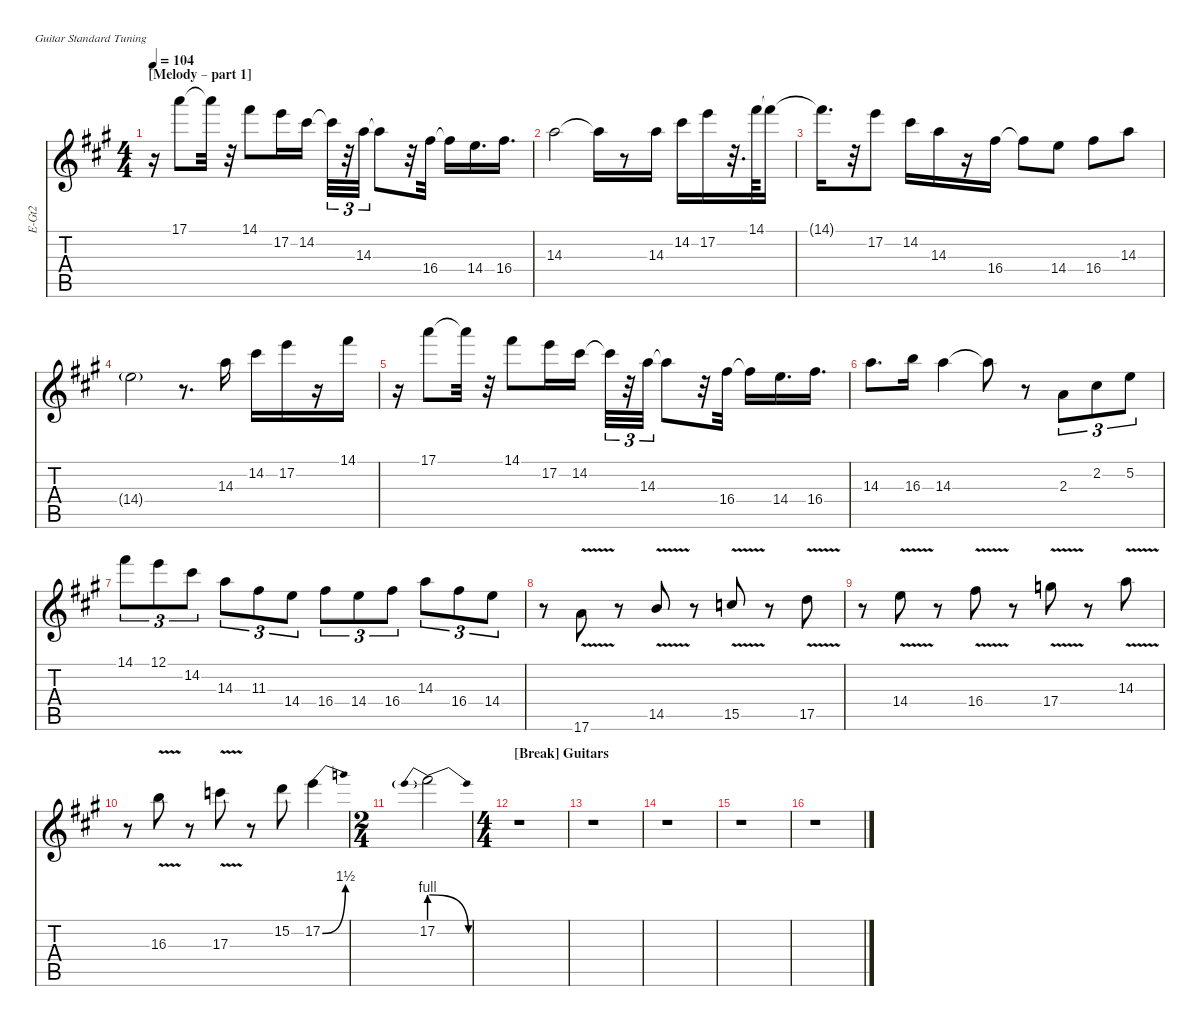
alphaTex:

\hideDynamics
\bracketExtendMode nobrackets
\otherSystemsTrackNameOrientation horizontal
\track ("Electric Guitar 2 (right)" "E-Gt2") {defaultSystemsLayout 4 instrument overdrivenguitar}
\staff {score tabs}
\tuning (E4 B3 G3 D3 A2 E2)
\ts (4 4)
\section ("" "[Melody – part 1] ")
\tempo 104
\clef g2
\ks a
r.16{dy f beam Down} 17.1{acc forcenatural}.8{beam Down} 17.1{t acc forcenatural}.32{beam Down} r.32{beam Down} 14.1{acc #}.8{beam Down} 17.2{acc forcenatural}.16{beam Down} 14.2{acc #}.16{beam Down} 14.2{t acc #}.32{tu (3 2) beam Down} r.32{tu (3 2) beam Down} 14.3{acc forcenatural}.32{tu (3 2) beam Down} 14.3{t acc forcenatural}.8{beam Down} r.32{beam Down} 16.4{acc #}.32{beam Down} 16.4{t acc #}.16{beam Down} 14.4{acc forcenatural}.16{d beam Down} 16.4{acc #}.16{d beam Down} |
14.3{acc forcenatural}.2{beam Down} 14.3{t acc forcenatural}.16{beam Down} r.8{beam Down} 14.3{acc forcenatural}.16{beam Down} 14.2{acc #}.16{beam Down} 17.2{acc forcenatural}.16{beam Down} r.32{d beam Down} 14.1{acc #}.64{beam Down} 14.1{t acc #}.16{beam Down} |
14.1{t acc #}.16{d beam Down} r.32{beam Down} 17.2{acc forcenatural}.8{beam Down} 14.2{acc #}.16{beam Down} 14.3{acc forcenatural}.16{beam Down} r.16{beam Down} 16.4{acc #}.16{beam Down} 16.4{t acc #}.8{beam Down} 14.4{acc forcenatural}.8{beam Down} 16.4{acc #}.8{beam Down} 14.3{acc forcenatural}.8{beam Down} |
14.4{g acc forcenatural}.2{beam Down} r.8{d beam Down} 14.3{acc forcenatural}.16{beam Down} 14.2{acc #}.16{beam Down} 17.2{acc forcenatural}.16{beam Down} r.16{beam Down} 14.1{acc #}.16{beam Down} |
r.16{beam Down} 17.1{acc forcenatural}.8{beam Down} 17.1{t acc forcenatural}.32{beam Down} r.32{beam Down} 14.1{acc #}.8{beam Down} 17.2{acc forcenatural}.16{beam Down} 14.2{acc #}.16{beam Down} 14.2{t acc #}.32{tu (3 2) beam Down} r.32{tu (3 2) beam Down} 14.3{acc forcenatural}.32{tu (3 2) beam Down} 14.3{t acc forcenatural}.8{beam Down} r.32{beam Down} 16.4{acc #}.32{beam Down} 16.4{t acc #}.16{beam Down} 14.4{acc forcenatural}.16{d beam Down} 16.4{acc #}.16{d beam Down} |
14.3{acc forcenatural}.8{d beam Down} 16.3{acc forcenatural}.16{beam Down} 14.3{acc forcenatural}.4{beam Down} 14.3{t acc forcenatural}.8{beam Down} r.8{beam Down} 2.3{acc forcenatural}.8{tu (3 2) beam Down} 2.2{acc #}.8{tu (3 2) beam Down} 5.2{acc forcenatural}.8{tu (3 2) beam Down} |
14.1{acc #}.8{tu (3 2) beam Down} 12.1{acc forcenatural}.8{tu (3 2) beam Down} 14.2{acc #}.8{tu (3 2) beam Down} 14.3{acc forcenatural}.8{tu (3 2) beam Down} 11.3{acc #}.8{tu (3 2) beam Down} 14.4{acc forcenatural}.8{tu (3 2) beam Down} 16.4{acc #}.8{tu (3 2) beam Down} 14.4{acc forcenatural}.8{tu (3 2) beam Down} 16.4{acc #}.8{tu (3 2) beam Down} 14.3{acc forcenatural}.8{tu (3 2) beam Down} 16.4{acc #}.8{tu (3 2) beam Down} 14.4{acc forcenatural}.8{tu (3 2) beam Down} |
r.8{beam Down} 17.6{v acc forcenatural}.8{beam Up} r.8{beam Up} 14.5{v acc forcenatural}.8{beam Up} r.8{beam Up} 15.5{v acc forcenatural}.8{beam Down} r.8{beam Down} 17.5{v acc forcenatural}.8{beam Down} |
r.8{beam Down} 14.4{v acc forcenatural}.8{beam Down} r.8{beam Down} 16.4{v acc #}.8{beam Down} r.8{beam Down} 17.4{v acc forcenatural}.8{beam Down} r.8{beam Down} 14.3{v acc forcenatural}.8{beam Down} |
r.8{beam Down} 16.3{v acc forcenatural}.8{beam Down} r.8{beam Down} 17.3{v acc forcenatural}.8{beam Down} r.8{beam Down} 15.2{acc forcenatural}.8{beam Down} 17.2{be (bend 0 0 7.199999999999999 6) acc forcenatural}.4{beam Down} |
\ts (2 4)
17.2{be (prebendrelease 0 4 2.4 0)}.2{beam Down} |
\ts (4 4)
\section ("" "[Break] Guitars")
r.1{beam Down} |
r.1{beam Down} |
r.1{beam Down} |
r.1{beam Down} |
r.1{beam Down}
